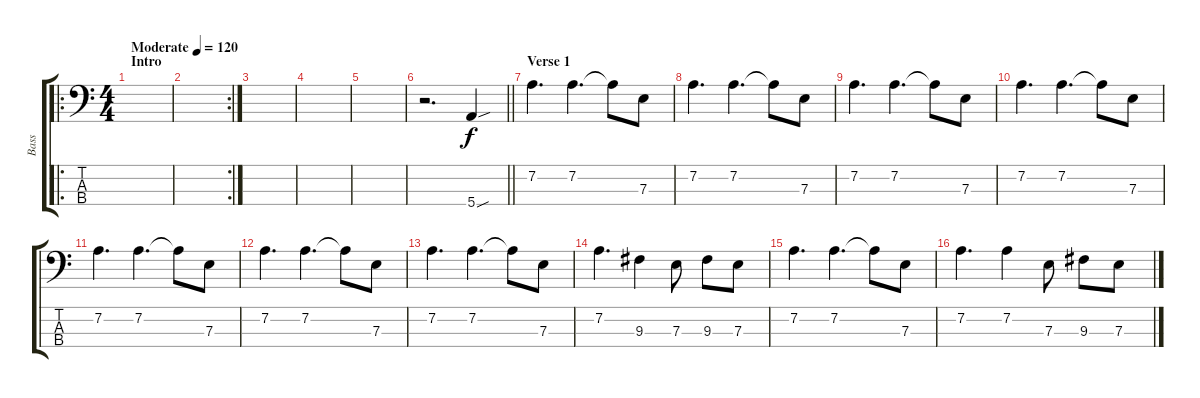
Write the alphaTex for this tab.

\track ("Bass" "Bass") {instrument electricbassfinger}
\staff {score tabs}
\tuning (G2 D2 A1 E1) {hide}
\ro
\ts (4 4)
\section ("" "Intro")
\tempo (120 "Moderate")
\clef f4
\ks c
|
\rc 2
|
|
|
|
\barLineRight lightlight
r.2{d} 5.4{sou}.4 |
\section ("" "Verse 1")
7.2.4{d} 7.2.4{d} 7.2{t}.8 7.3.8 |
7.2.4{d} 7.2.4{d} 7.2{t}.8 7.3.8 |
7.2.4{d} 7.2.4{d} 7.2{t}.8 7.3.8 |
7.2.4{d} 7.2.4{d} 7.2{t}.8 7.3.8 |
7.2.4{d} 7.2.4{d} 7.2{t}.8 7.3.8 |
7.2.4{d} 7.2.4{d} 7.2{t}.8 7.3.8 |
7.2.4{d} 7.2.4{d} 7.2{t}.8 7.3.8 |
7.2.4{d} 9.3.4 7.3.8 9.3.8 7.3.8 |
7.2.4{d} 7.2.4{d} 7.2{t}.8 7.3.8 |
7.2.4{d} 7.2.4 7.3.8 9.3.8 7.3.8
